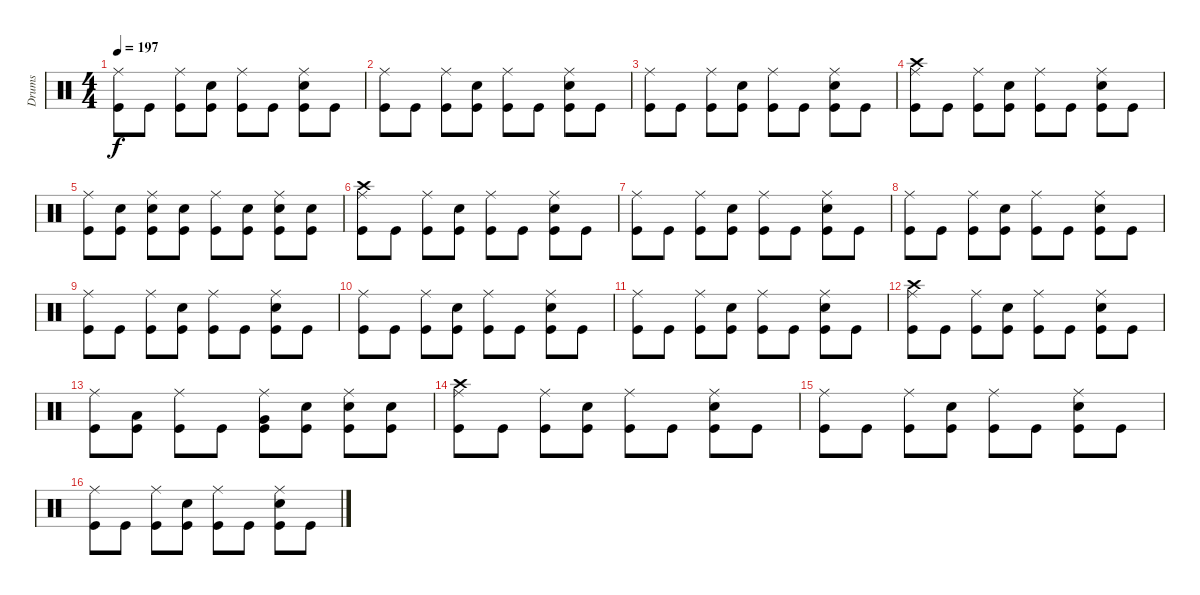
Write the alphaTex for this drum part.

\track ("Drums" "Drums") {instrument percussion}
\staff {score}
\articulation defaults
\ts (4 4)
\tempo 197
\clef neutral
\ks c
("Ride (middle)" "Kick (hit)").8{dy f} "Kick (hit)".8 ("Ride (middle)" "Kick (hit)").8 ("Electric Snare (hit)" "Kick (hit)").8 ("Ride (middle)" "Kick (hit)").8 "Kick (hit)".8 ("Ride (middle)" "Electric Snare (hit)" "Kick (hit)").8 "Kick (hit)".8 |
("Ride (middle)" "Kick (hit)").8 "Kick (hit)".8 ("Ride (middle)" "Kick (hit)").8 ("Electric Snare (hit)" "Kick (hit)").8 ("Ride (middle)" "Kick (hit)").8 "Kick (hit)".8 ("Ride (middle)" "Electric Snare (hit)" "Kick (hit)").8 "Kick (hit)".8 |
("Ride (middle)" "Kick (hit)").8 "Kick (hit)".8 ("Ride (middle)" "Kick (hit)").8 ("Electric Snare (hit)" "Kick (hit)").8 ("Ride (middle)" "Kick (hit)").8 "Kick (hit)".8 ("Ride (middle)" "Electric Snare (hit)" "Kick (hit)").8 "Kick (hit)".8 |
("Crash high (hit)" "Ride (middle)" "Kick (hit)").8 "Kick (hit)".8 ("Ride (middle)" "Kick (hit)").8 ("Electric Snare (hit)" "Kick (hit)").8 ("Ride (middle)" "Kick (hit)").8 "Kick (hit)".8 ("Ride (middle)" "Electric Snare (hit)" "Kick (hit)").8 "Kick (hit)".8 |
("Ride (middle)" "Kick (hit)").8 ("Electric Snare (hit)" "Kick (hit)").8 ("Ride (middle)" "Electric Snare (hit)" "Kick (hit)").8 ("Electric Snare (hit)" "Kick (hit)").8 ("Ride (middle)" "Kick (hit)").8 ("Electric Snare (hit)" "Kick (hit)").8 ("Ride (middle)" "Electric Snare (hit)" "Kick (hit)").8 ("Electric Snare (hit)" "Kick (hit)").8 |
("Crash high (hit)" "Ride (middle)" "Kick (hit)").8 "Kick (hit)".8 ("Ride (middle)" "Kick (hit)").8 ("Electric Snare (hit)" "Kick (hit)").8 ("Ride (middle)" "Kick (hit)").8 "Kick (hit)".8 ("Ride (middle)" "Electric Snare (hit)" "Kick (hit)").8 "Kick (hit)".8 |
("Ride (middle)" "Kick (hit)").8 "Kick (hit)".8 ("Ride (middle)" "Kick (hit)").8 ("Electric Snare (hit)" "Kick (hit)").8 ("Ride (middle)" "Kick (hit)").8 "Kick (hit)".8 ("Ride (middle)" "Electric Snare (hit)" "Kick (hit)").8 "Kick (hit)".8 |
("Ride (middle)" "Kick (hit)").8 "Kick (hit)".8 ("Ride (middle)" "Kick (hit)").8 ("Electric Snare (hit)" "Kick (hit)").8 ("Ride (middle)" "Kick (hit)").8 "Kick (hit)".8 ("Ride (middle)" "Electric Snare (hit)" "Kick (hit)").8 "Kick (hit)".8 |
("Ride (middle)" "Kick (hit)").8 "Kick (hit)".8 ("Ride (middle)" "Kick (hit)").8 ("Electric Snare (hit)" "Kick (hit)").8 ("Ride (middle)" "Kick (hit)").8 "Kick (hit)".8 ("Ride (middle)" "Electric Snare (hit)" "Kick (hit)").8 "Kick (hit)".8 |
("Ride (middle)" "Kick (hit)").8 "Kick (hit)".8 ("Ride (middle)" "Kick (hit)").8 ("Electric Snare (hit)" "Kick (hit)").8 ("Ride (middle)" "Kick (hit)").8 "Kick (hit)".8 ("Ride (middle)" "Electric Snare (hit)" "Kick (hit)").8 "Kick (hit)".8 |
("Ride (middle)" "Kick (hit)").8 "Kick (hit)".8 ("Ride (middle)" "Kick (hit)").8 ("Electric Snare (hit)" "Kick (hit)").8 ("Ride (middle)" "Kick (hit)").8 "Kick (hit)".8 ("Ride (middle)" "Electric Snare (hit)" "Kick (hit)").8 "Kick (hit)".8 |
("Crash high (hit)" "Ride (middle)" "Kick (hit)").8 "Kick (hit)".8 ("Ride (middle)" "Kick (hit)").8 ("Electric Snare (hit)" "Kick (hit)").8 ("Ride (middle)" "Kick (hit)").8 "Kick (hit)".8 ("Ride (middle)" "Electric Snare (hit)" "Kick (hit)").8 "Kick (hit)".8 |
("Ride (middle)" "Kick (hit)").8 ("Low Tom (hit)" "Kick (hit)").8 ("Ride (middle)" "Kick (hit)").8 "Kick (hit)".8 ("Ride (middle)" "Very Low Tom (hit)" "Kick (hit)").8 ("Electric Snare (hit)" "Kick (hit)").8 ("Ride (middle)" "Electric Snare (hit)" "Kick (hit)").8 ("Electric Snare (hit)" "Kick (hit)").8 |
("Crash high (hit)" "Ride (middle)" "Kick (hit)").8 "Kick (hit)".8 ("Ride (middle)" "Kick (hit)").8 ("Electric Snare (hit)" "Kick (hit)").8 ("Ride (middle)" "Kick (hit)").8 "Kick (hit)".8 ("Ride (middle)" "Electric Snare (hit)" "Kick (hit)").8 "Kick (hit)".8 |
("Ride (middle)" "Kick (hit)").8 "Kick (hit)".8 ("Ride (middle)" "Kick (hit)").8 ("Electric Snare (hit)" "Kick (hit)").8 ("Ride (middle)" "Kick (hit)").8 "Kick (hit)".8 ("Ride (middle)" "Electric Snare (hit)" "Kick (hit)").8 "Kick (hit)".8 |
("Ride (middle)" "Kick (hit)").8 "Kick (hit)".8 ("Ride (middle)" "Kick (hit)").8 ("Electric Snare (hit)" "Kick (hit)").8 ("Ride (middle)" "Kick (hit)").8 "Kick (hit)".8 ("Ride (middle)" "Electric Snare (hit)" "Kick (hit)").8 "Kick (hit)".8
